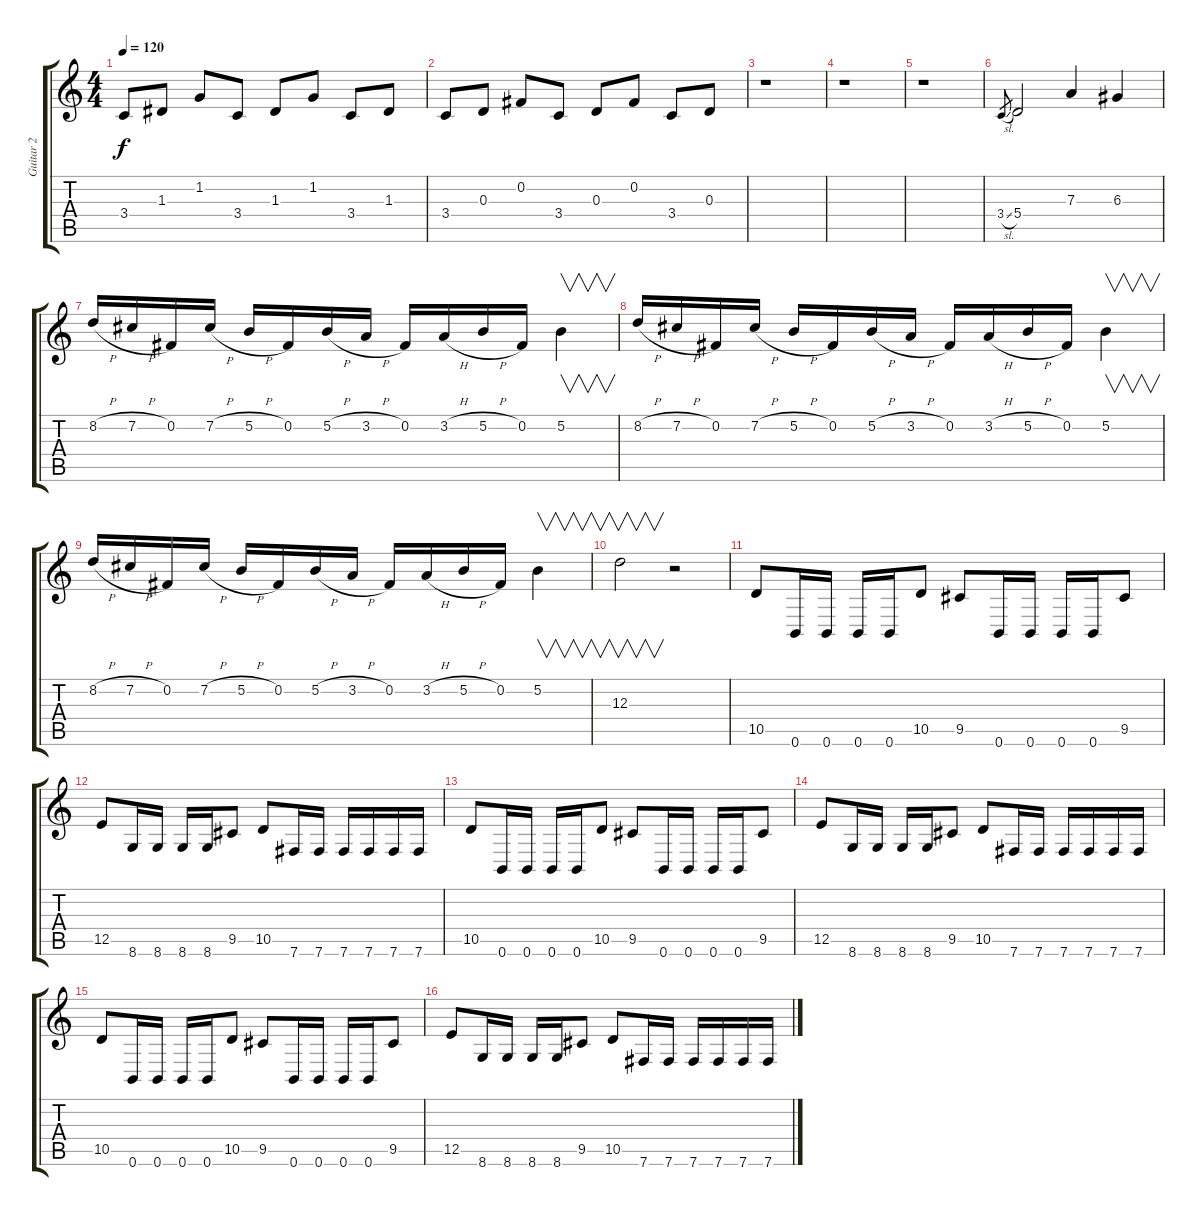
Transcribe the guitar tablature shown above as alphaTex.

\track ("Guitar 2" "Guitar 2") {instrument distortionguitar}
\staff {score tabs}
\tuning (B3 Gb3 D3 A2 E2 B1) {hide}
\ts (4 4)
\tempo 120
\clef g2
\ks c
3.4.8{dy f} 1.3.8 1.2.8 3.4.8 1.3.8 1.2.8 3.4.8 1.3.8 |
3.4.8 0.3.8 0.2.8 3.4.8 0.3.8 0.2.8 3.4.8 0.3.8 |
r.1 |
r.1 |
r.1 |
3.4{sl}.8{gr} 5.4.2{balance 4 instrument distortionguitar} 7.3.4 6.3.4 |
8.2{h}.16 7.2{h}.16 0.2.16 7.2{h}.16 5.2{h}.16 0.2.16 5.2{h}.16 3.2{h}.16 0.2.16 3.2{h}.16 5.2{h}.16 0.2.16 5.2.4{v} |
8.2{h}.16 7.2{h}.16 0.2.16 7.2{h}.16 5.2{h}.16 0.2.16 5.2{h}.16 3.2{h}.16 0.2.16 3.2{h}.16 5.2{h}.16 0.2.16 5.2.4{v} |
8.2{h}.16 7.2{h}.16 0.2.16 7.2{h}.16 5.2{h}.16 0.2.16 5.2{h}.16 3.2{h}.16 0.2.16 3.2{h}.16 5.2{h}.16 0.2.16 5.2.4{v} |
12.3.2{v} r.2 |
10.5.8 0.6.16 0.6.16 0.6.16 0.6.16 10.5.8 9.5.8 0.6.16 0.6.16 0.6.16 0.6.16 9.5.8 |
12.5.8 8.6.16 8.6.16 8.6.16 8.6.16 9.5.8 10.5.8 7.6.16 7.6.16 7.6.16 7.6.16 7.6.16 7.6.16 |
10.5.8 0.6.16 0.6.16 0.6.16 0.6.16 10.5.8 9.5.8 0.6.16 0.6.16 0.6.16 0.6.16 9.5.8 |
12.5.8 8.6.16 8.6.16 8.6.16 8.6.16 9.5.8 10.5.8 7.6.16 7.6.16 7.6.16 7.6.16 7.6.16 7.6.16 |
10.5.8 0.6.16 0.6.16 0.6.16 0.6.16 10.5.8 9.5.8 0.6.16 0.6.16 0.6.16 0.6.16 9.5.8 |
12.5.8 8.6.16 8.6.16 8.6.16 8.6.16 9.5.8 10.5.8 7.6.16 7.6.16 7.6.16 7.6.16 7.6.16 7.6.16
